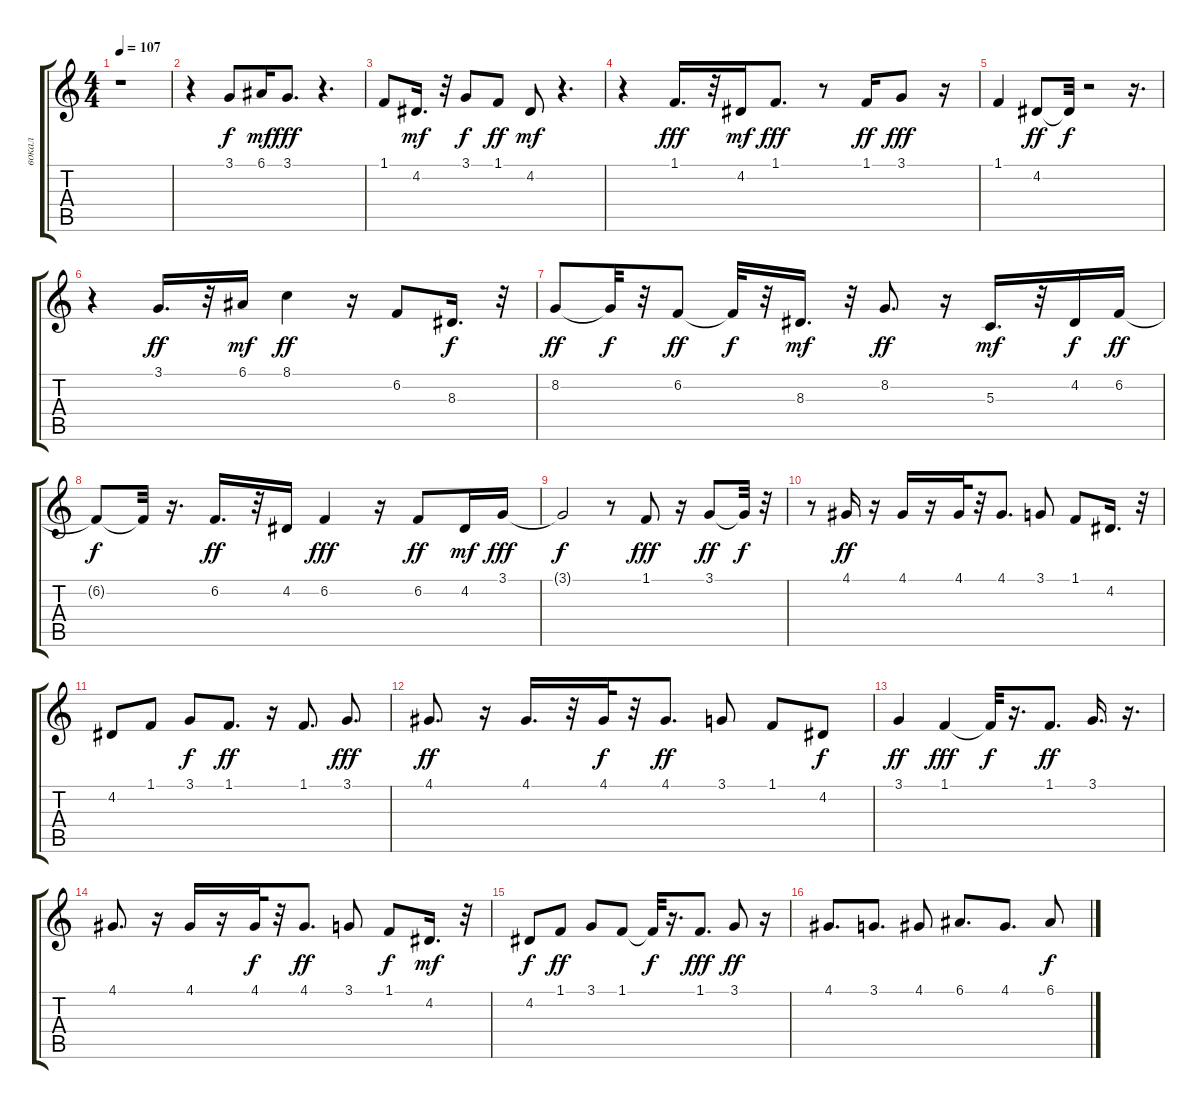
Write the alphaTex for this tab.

\track ("вокал" "вокал") {instrument lead6voice}
\staff {score tabs}
\tuning (E4 B3 G3 D3 A2 E2) {hide}
\ts (4 4)
\tempo 107
\clef g2
\ks c
r.1{dy f} |
r.4 3.1.8 6.1.16{dy mf} 3.1.8{d dy fff} r.4{d} |
1.1.8 4.2.16{d dy mf} r.32 3.1.8{dy f} 1.1.8{dy ff} 4.2.8{dy mf} r.4{d} |
r.4 1.1.16{d dy fff} r.32 4.2.16{dy mf} 1.1.8{d dy fff} r.8 1.1.16{dy ff} 3.1.8{dy fff} r.16 |
1.1.4 4.2.8{dy ff} 4.2{t}.32{dy f} r.2 r.16{d} |
r.4 3.1.16{d dy ff} r.32 6.1.16{dy mf} 8.1.4{dy ff} r.16 6.2.8 8.3.16{d dy f} r.32 |
8.2.8{dy ff} 8.2{t}.32{dy f} r.32 6.2.8{dy ff} 6.2{t}.32{dy f} r.32 8.3.16{d dy mf} r.32 8.2.8{d dy ff} r.16 5.3.16{d dy mf} r.32 4.2.16{dy f} 6.2.16{dy ff} |
6.2{t}.8{dy f} 6.2{t}.32 r.16{d} 6.2.16{d dy ff} r.32 4.2.16 6.2.4{dy fff} r.16 6.2.8{dy ff} 4.2.16{dy mf} 3.1.16{dy fff} |
3.1{t}.2{dy f} r.8 1.1.8{dy fff} r.16 3.1.8{dy ff} 3.1{t}.32{dy f} r.32 |
r.8 4.1.16{dy ff} r.16 4.1.16 r.16 4.1.32 r.32 4.1.8{d} 3.1.8 1.1.8 4.2.16{d} r.32 |
4.2.8 1.1.8 3.1.8{dy f} 1.1.8{d dy ff} r.16 1.1.8{d} 3.1.8{d dy fff} |
4.1.8{d dy ff} r.16 4.1.16{d} r.32 4.1.32{dy f} r.32 4.1.8{d dy ff} 3.1.8 1.1.8 4.2.8{dy f} |
3.1.4{dy ff} 1.1.4{dy fff} 1.1{t}.32{dy f} r.16{d} 1.1.8{d dy ff} 3.1.16{d} r.16{d} |
4.1.8{d} r.16 4.1.16 r.16 4.1.32{dy f} r.32 4.1.8{d dy ff} 3.1.8 1.1.8{dy f} 4.2.16{d dy mf} r.32 |
4.2.8{dy f} 1.1.8{dy ff} 3.1.8 1.1.8 1.1{t}.32{dy f} r.16{d} 1.1.8{d dy fff} 3.1.8{dy ff} r.16 |
4.1.8{d} 3.1.8{d} 4.1.8 6.1.8{d} 4.1.8{d} 6.1.8{dy f}
